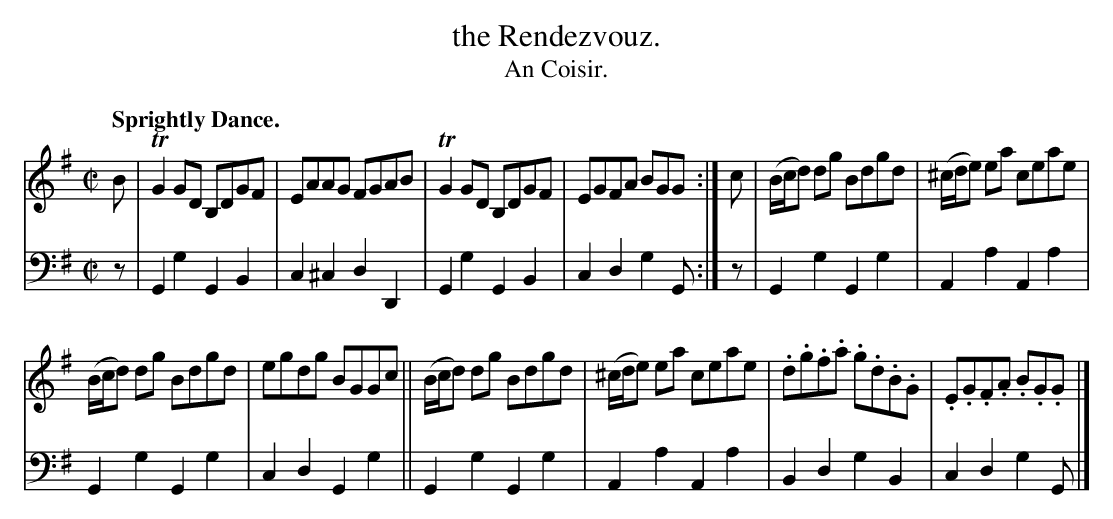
X:1
T: the Rendezvouz.
T: An Coisir.
M: C|
L: 1/8
Q: "Sprightly Dance."
K: G
V: 1 staves=2
B |\
TG2GD B,DGF | EAAG FGAB | TG2GD B,DGF | EGFA BGG :| c | (B/c/d) dg Bdgd | (^c/d/e) ea ceae |
(B/c/d) dg Bdgd | egdg BGGc || (B/c/d) dg Bdgd | (^c/d/e) ea ceae | .d.g.f.a .g.d.B.G | .E.G.F.A .B.G.G |]
V: 2 clef=bass middle=d
z | G2g2 G2B2 | c2^c2 d2D2 | G2g2 G2B2 | c2d2 g2G :| z | G2g2 G2g2 | A2a2 A2a2 |
G2g2 G2g2 | c2d2 G2g2 || G2g2 G2g2 | A2a2 A2a2 | B2d2 g2B2 | c2d2 g2G |]
